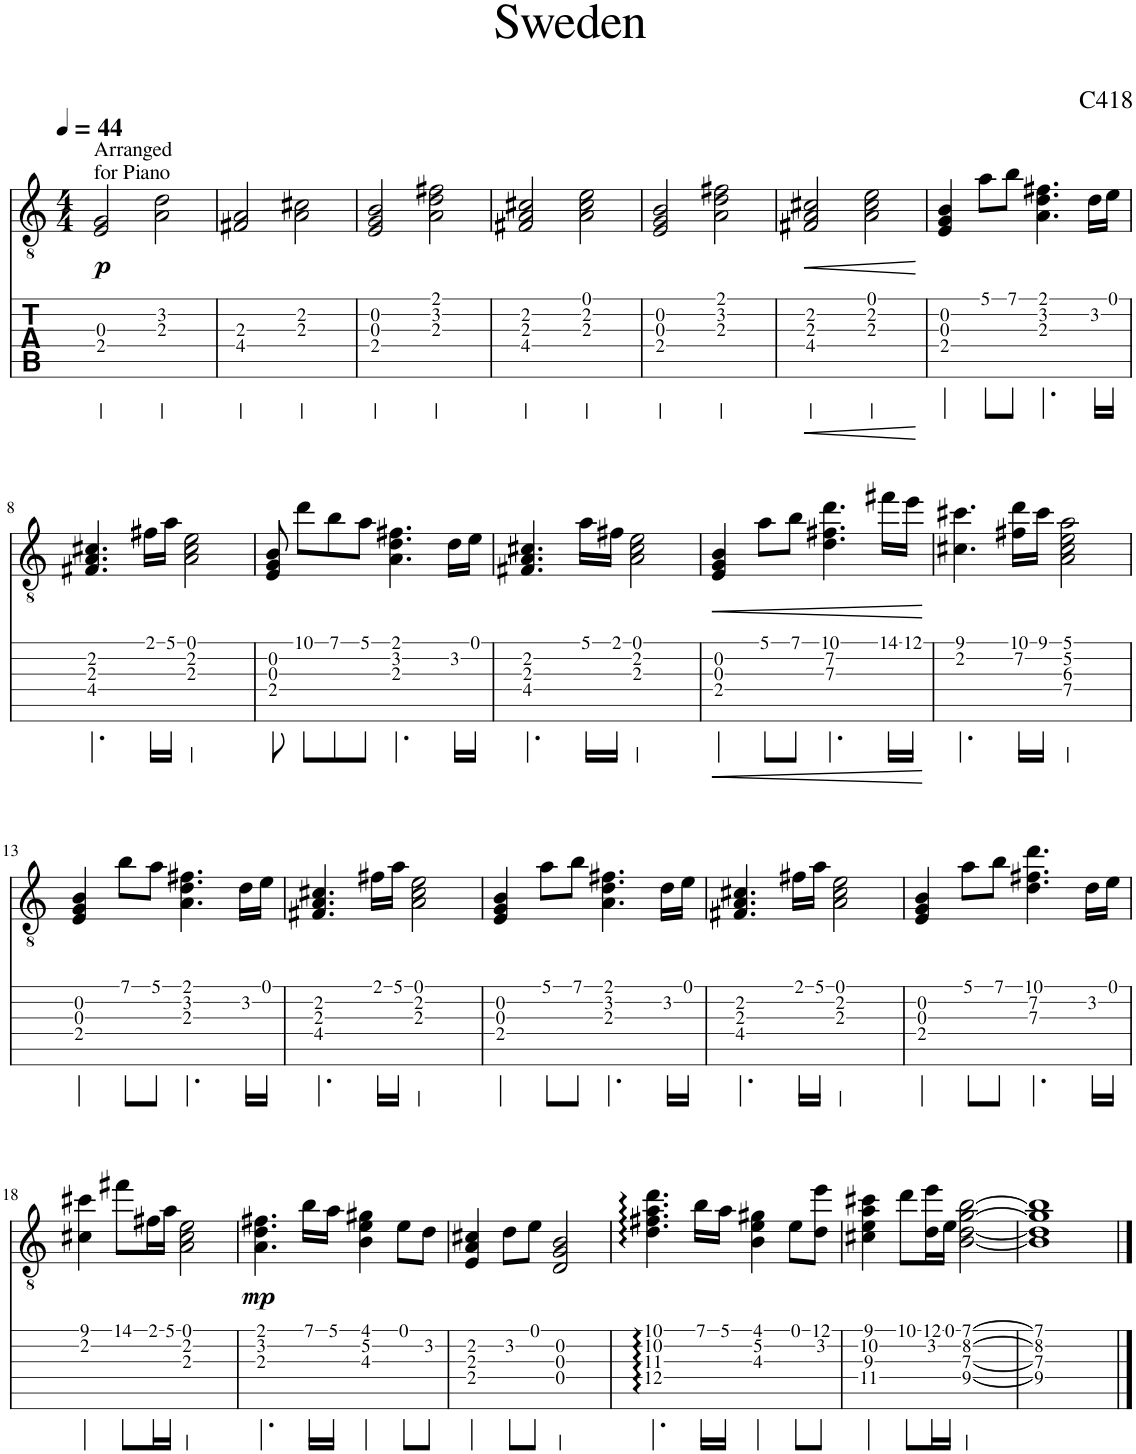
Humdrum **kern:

**kern	**kern	**dynam
*part1	*part1	*part1
*staff2	*staff1	*staff1/2
*I"Akustische Gitarre	*	*
*I'Ac Gtr	*	*
*stria6	*	*
*	*clefGv2	*
*k[]	*k[]	*
*M4/4	*M4/4	*
*MM44	*MM44	*
=1	=1	=1
!	!LO:TX:a:t=Arranged	!
!	!LO:TX:a:t=for Piano	!
!	!	!LO:DY:b
2E\ 2G\	2E/ 2G/	p
2A\ 2d\	2A\ 2d\	.
=2	=2	=2
2F#\ 2A\	2F#X/ 2A/	.
2A\ 2c#\	2A\ 2c#X\	.
=3	=3	=3
2E\ 2G\ 2B\	2E/ 2G/ 2B/	.
2A\ 2d\ 2f#\	2A\ 2d\ 2f#X\	.
=4	=4	=4
2F#\ 2A\ 2c#\	2F#X/ 2A/ 2c#X/	.
2A\ 2c#\ 2e\	2A\ 2c#\ 2e\	.
=5	=5	=5
2E\ 2G\ 2B\	2E/ 2G/ 2B/	.
2A\ 2d\ 2f#\	2A\ 2d\ 2f#X\	.
=6	=6	=6
!	!	!LO:HP:b
2F#\ 2A\ 2c#\	2F#X/ 2A/ 2c#X/	<
2A\ 2c#\ 2e\	2A\ 2c#\ 2e\	.
.	.	[
=7	=7	=7
4E\ 4G\ 4B\	4E/ 4G/ 4B/	.
8a\L	8a\L	.
8b\J	8b\J	.
4.A\ 4.d\ 4.f#\	4.A\ 4.d\ 4.f#X\	.
16d\LL	16d\LL	.
16e\JJ	16e\JJ	.
!!LO:LB:g=z
=8	=8	=8
4.F#\ 4.A\ 4.c#\	4.F#X/ 4.A/ 4.c#X/	.
16f#\LL	16f#X\LL	.
16a\JJ	16a\JJ	.
2A\ 2c#\ 2e\	2A\ 2c#\ 2e\	.
=9	=9	=9
8E\ 8G\ 8B\	8E/ 8G/ 8B/	.
8dd\L	8dd\L	.
8b\	8b\	.
8a\J	8a\J	.
4.A\ 4.d\ 4.f#\	4.A\ 4.d\ 4.f#X\	.
16d\LL	16d\LL	.
16e\JJ	16e\JJ	.
=10	=10	=10
4.F#\ 4.A\ 4.c#\	4.F#X/ 4.A/ 4.c#X/	.
16a\LL	16a\LL	.
16f#\JJ	16f#X\JJ	.
2A\ 2c#\ 2e\	2A\ 2c#\ 2e\	.
=11	=11	=11
!	!	!LO:HP:b
4E\ 4G\ 4B\	4E/ 4G/ 4B/	<
8a\L	8a\L	.
8b\J	8b\J	.
4.d\ 4.f#\ 4.dd\	4.d\ 4.f#X\ 4.dd\	.
16ff#\LL	16ff#X\LL	.
16ee\JJ	16ee\JJ	.
.	.	[
=12	=12	=12
4.c#\ 4.cc#\	4.c#X\ 4.cc#X\	.
16f#\ 16dd\LL	16f#X\ 16dd\LL	.
16cc#\JJ	16cc#\JJ	.
2A\ 2c#\ 2e\ 2a\	2A\ 2c#\ 2e\ 2a\	.
!!LO:LB:g=z
=13	=13	=13
4E\ 4G\ 4B\	4E/ 4G/ 4B/	.
8b\L	8b\L	.
8a\J	8a\J	.
4.A\ 4.d\ 4.f#\	4.A\ 4.d\ 4.f#X\	.
16d\LL	16d\LL	.
16e\JJ	16e\JJ	.
=14	=14	=14
4.F#\ 4.A\ 4.c#\	4.F#X/ 4.A/ 4.c#X/	.
16f#\LL	16f#X\LL	.
16a\JJ	16a\JJ	.
2A\ 2c#\ 2e\	2A\ 2c#\ 2e\	.
=15	=15	=15
4E\ 4G\ 4B\	4E/ 4G/ 4B/	.
8a\L	8a\L	.
8b\J	8b\J	.
4.A\ 4.d\ 4.f#\	4.A\ 4.d\ 4.f#X\	.
16d\LL	16d\LL	.
16e\JJ	16e\JJ	.
=16	=16	=16
4.F#\ 4.A\ 4.c#\	4.F#X/ 4.A/ 4.c#X/	.
16f#\LL	16f#X\LL	.
16a\JJ	16a\JJ	.
2A\ 2c#\ 2e\	2A\ 2c#\ 2e\	.
=17	=17	=17
4E\ 4G\ 4B\	4E/ 4G/ 4B/	.
8a\L	8a\L	.
8b\J	8b\J	.
4.d\ 4.f#\ 4.dd\	4.d\ 4.f#X\ 4.dd\	.
16d\LL	16d\LL	.
16e\JJ	16e\JJ	.
!!LO:LB:g=z
=18	=18	=18
4c#\ 4cc#\	4c#X\ 4cc#X\	.
8ff#\L	8ff#X\L	.
16f#\L	16f#X\L	.
16a\JJ	16a\JJ	.
2A\ 2c#\ 2e\	2A\ 2c#\ 2e\	.
=19	=19	=19
!	!	!LO:DY:b
4.A\ 4.d\ 4.f#\	4.A\ 4.d\ 4.f#X\	mp
16b\LL	16b\LL	.
16a\JJ	16a\JJ	.
4B\ 4e\ 4g#X\	4B\ 4e\ 4g#X\	.
8e\L	8e\L	.
8d\J	8d\J	.
=20	=20	=20
4E\ 4A\ 4c#\	4E/ 4A/ 4c#X/	.
8d\L	8d\L	.
8e\J	8e\J	.
2D\ 2G\ 2B\	2D/ 2G/ 2B/	.
=21	=21	=21
4.d\: 4.f#\: 4.a\: 4.dd\:	4.d\: 4.f#X\: 4.a\: 4.dd\:	.
16b\LL	16b\LL	.
16a\JJ	16a\JJ	.
4B\ 4e\ 4g#X\	4B\ 4e\ 4g#X\	.
8e\L	8e\L	.
8d\ 8ee\J	8d\ 8ee\J	.
=22	=22	=22
4c#\ 4e\ 4a\ 4cc#\	4c#X\ 4e\ 4a\ 4cc#X\	.
8dd\L	8dd\L	.
16d\ 16ee\L	16d\ 16ee\L	.
16e\JJ	16e\JJ	.
[2B\ [2d\ [2g\ [2b\	[2B\ [2d\ [2g\ [2b\	.
=23	=23	=23
1B] 1d] 1g] 1b]	1B] 1d] 1g] 1b]	.
==	==	==
*-	*-	*-
